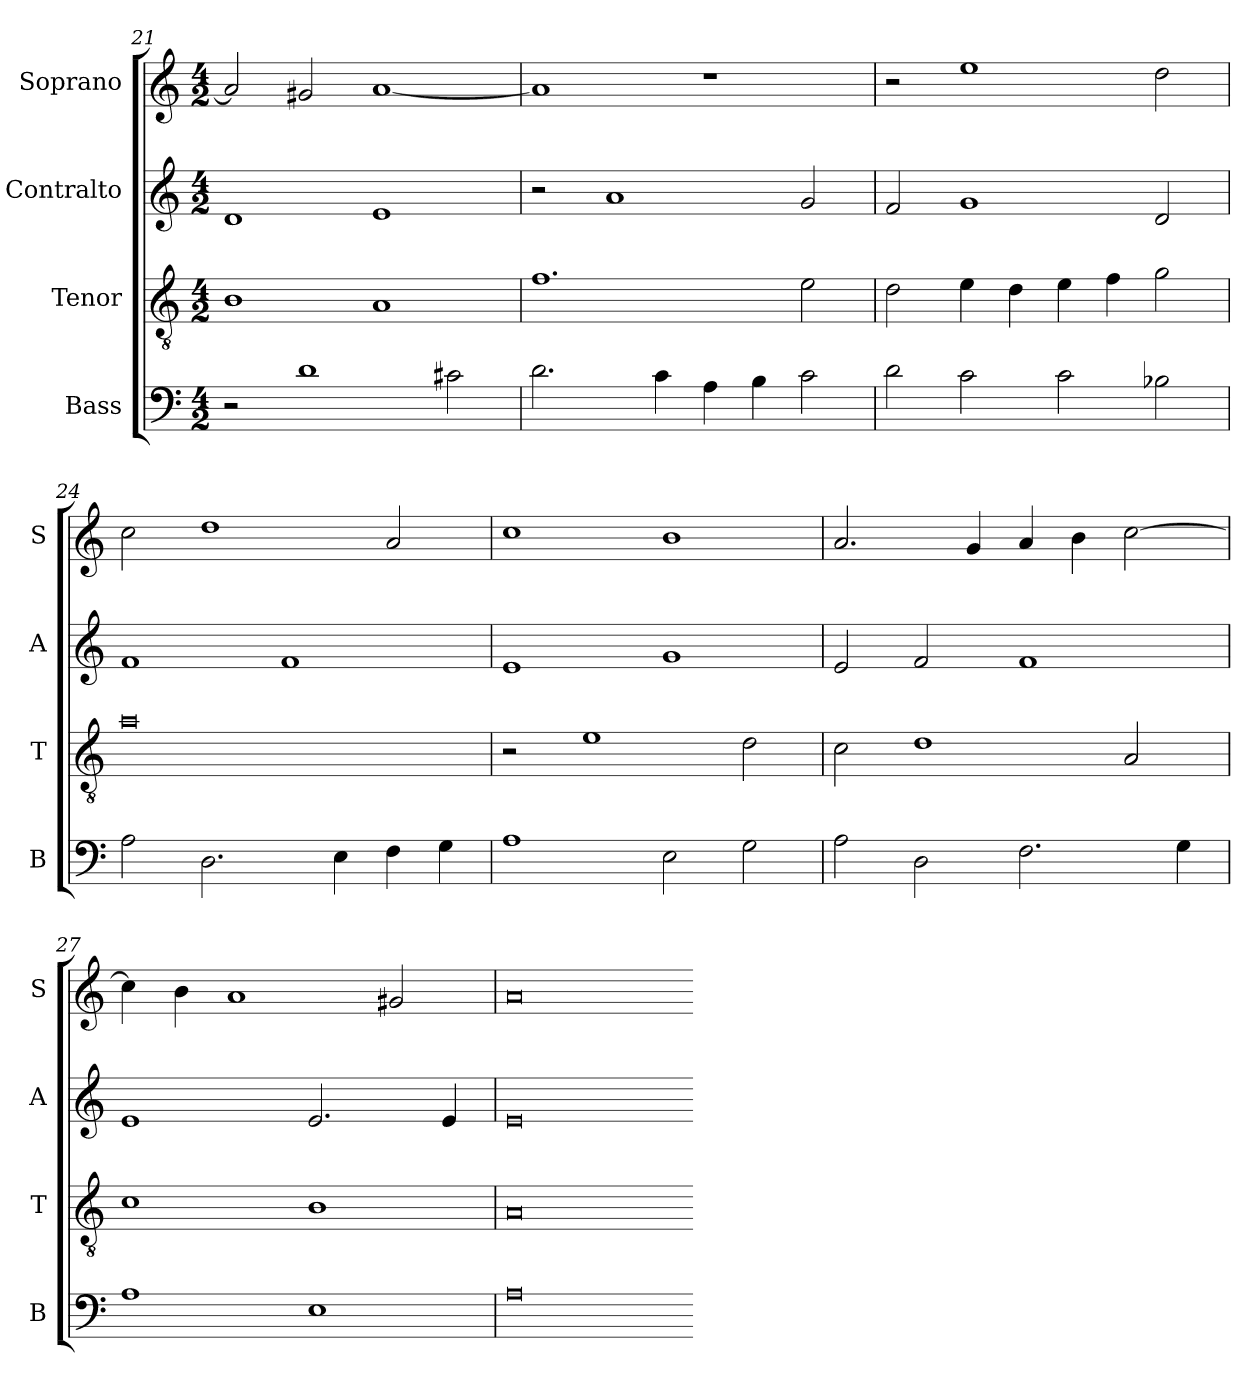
**kern	**kern	**kern	**kern
*part4	*part3	*part2	*part1
*staff4	*staff3	*staff2	*staff1
*I"Bass	*I"Tenor	*I"Contralto	*I"Soprano
*I'B	*I'T	*I'A	*I'S
*clefF4	*clefGv2	*clefG2	*clefG2
*k[]	*k[]	*k[]	*k[]
*A:aeo	*A:aeo	*A:aeo	*A:aeo
*M4/2	*M4/2	*M4/2	*M4/2
=21	=21	=21	=21
2r	1B	1d	2a]
1d	.	.	2g#X
.	1A	1e	[1a
2c#X	.	.	.
=22	=22	=22	=22
2.d	1.f	2r	1a]
.	.	1a	.
4c	.	.	.
4A	.	.	1r
4B	.	.	.
2c	2e	2g	.
=23	=23	=23	=23
2d	2d	2f	2r
2c	4e	1g	1ee
.	4d	.	.
2c	4e	.	.
.	4f	.	.
2B-X	2g	2d	2dd
=24	=24	=24	=24
2A	0a	1f	2cc
2.D	.	.	1dd
.	.	1f	.
4E	.	.	.
4F	.	.	2a
4G	.	.	.
=25	=25	=25	=25
1A	2r	1e	1cc
.	1e	.	.
2E	.	1g	1b
2G	2d	.	.
=26	=26	=26	=26
2A	2c	2e	2.a
2D	1d	2f	.
.	.	.	4g
2.F	.	1f	4a
.	.	.	4b
.	2A	.	[2cc
4G	.	.	.
=27	=27	=27	=27
1A	1c	1e	4cc]
.	.	.	4b
.	.	.	1a
1E	1B	2.e	.
.	.	.	2g#X
.	.	4e	.
=28	=28	=28	=28
0A	0A	0e	0a
=-	=-	=-	=-
*-	*-	*-	*-
